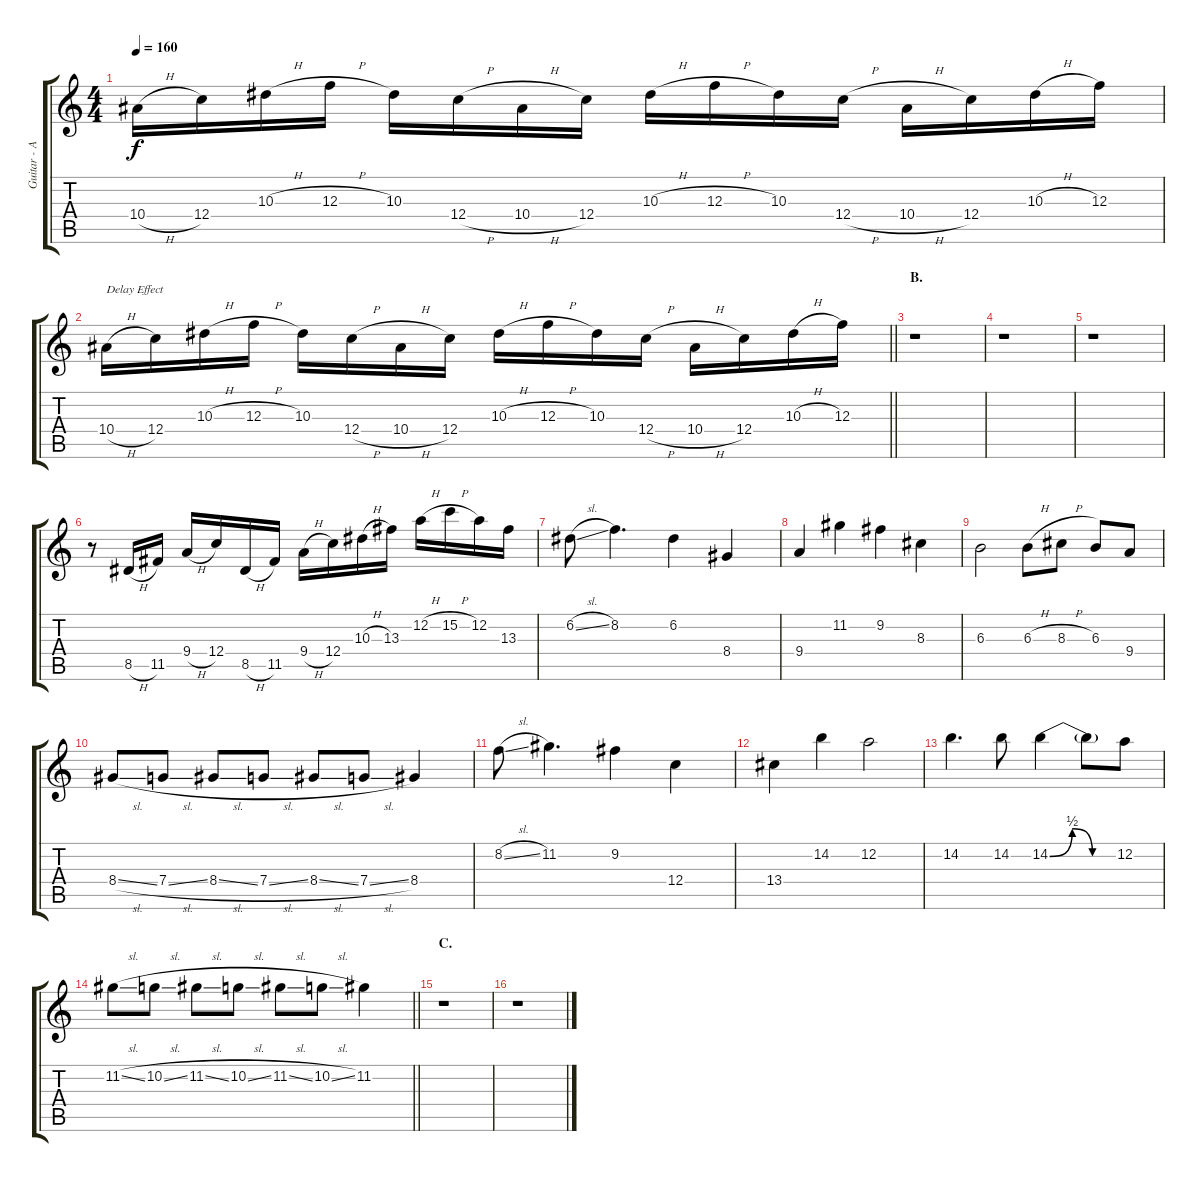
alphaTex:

\track ("Guitar - Aux. Gtr. - Left" "Guitar - A") {instrument distortionguitar}
\staff {score tabs}
\tuning (D4 A3 F3 C3 G2 C2) {hide}
\ts (4 4)
\tempo 160
\clef g2
\ks c
10.4{h}.16{dy f} 12.4.16 10.3{h}.16 12.3{h}.16 10.3.16 12.4{h}.16 10.4{h}.16 12.4.16 10.3{h}.16 12.3{h}.16 10.3.16 12.4{h}.16 10.4{h}.16 12.4.16 10.3{h}.16 12.3.16 |
\barLineRight lightlight
10.4{h}.16{txt "Delay Effect" volume 0} 12.4.16 10.3{h}.16 12.3{h}.16 10.3.16 12.4{h}.16 10.4{h}.16 12.4.16 10.3{h}.16 12.3{h}.16 10.3.16 12.4{h}.16 10.4{h}.16 12.4.16 10.3{h}.16 12.3.16 |
\section ("" "B.")
r.1{volume 14} |
r.1 |
r.1 |
r.8 8.5{h}.16 11.5.16 9.4{h}.16 12.4.16 8.5{h}.16 11.5.16 9.4{h}.16 12.4.16 10.3{h}.16 13.3.16 12.2{h}.16 15.2{h}.16 12.2.16 13.3.16 |
6.2{sl}.8 8.2.4{d} 6.2.4 8.4.4 |
9.4.4 11.2.4 9.2.4 8.3.4 |
6.3.2 6.3{h}.8 8.3{h}.8 6.3.8 9.4.8 |
8.4{sl}.8 7.4{sl}.8 8.4{sl}.8 7.4{sl}.8 8.4{sl}.8 7.4{sl}.8 8.4.4 |
8.2{sl}.8 11.2.4{d} 9.2.4 12.4.4 |
13.4.4 14.2.4 12.2.2 |
14.2.4{d} 14.2.8 14.2{be (custom 0 0 20 2 38 0 60 0)}.4 14.2{t}.8 12.2.8 |
\barLineRight lightlight
11.2{sl}.8 10.2{sl}.8 11.2{sl}.8 10.2{sl}.8 11.2{sl}.8 10.2{sl}.8 11.2.4 |
\section ("" "C.")
r.1 |
r.1
